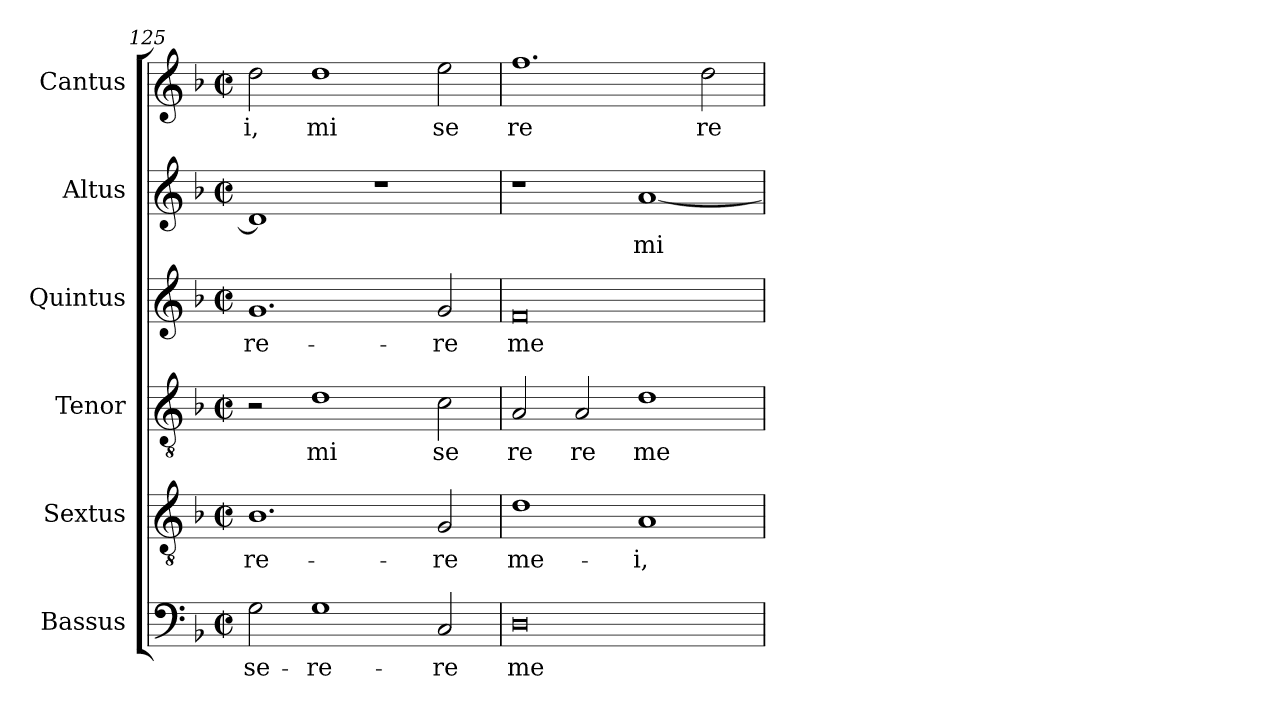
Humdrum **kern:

**kern	**text	**kern	**text	**kern	**text	**kern	**text	**kern	**text	**kern	**text
*part6	*part6	*part5	*part5	*part4	*part4	*part3	*part3	*part2	*part2	*part1	*part1
*staff6	*staff6	*staff5	*staff5	*staff4	*staff4	*staff3	*staff3	*staff2	*staff2	*staff1	*staff1
*I"Bassus	*	*I"Sextus	*	*I"Tenor	*	*I"Quintus	*	*I"Altus	*	*I"Cantus	*
*clefF4	*	*clefGv2	*	*clefGv2	*	*clefG2	*	*clefG2	*	*clefG2	*
*k[b-]	*	*k[b-]	*	*k[b-]	*	*k[b-]	*	*k[b-]	*	*k[b-]	*
*F:	*	*F:	*	*F:	*	*F:	*	*F:	*	*F:	*
*M2/2	*	*M2/2	*	*M2/2	*	*M2/2	*	*M2/2	*	*M2/2	*
*met(c|)	*	*met(c|)	*	*met(c|)	*	*met(c|)	*	*met(c|)	*	*met(c|)	*
=125	=125	=125	=125	=125	=125	=125	=125	=125	=125	=125	=125
!	!LO:LY:b:cj	!	!LO:LY:b:cj	!	!	!	!LO:LY:b:cj	!	!	!	!LO:LY:b:cj
2G\	-se-	1.B-	-re-	2r	.	1.g	-re-	1d]	.	2dd\	i,
!	!LO:LY:b:cj	!	!	!	!LO:LY:b:cj	!	!	!	!	!	!LO:LY:b:cj
1G	-re-	.	.	1d	mi	.	.	.	.	1dd	mi
.	.	.	.	.	.	.	.	1r	.	.	.
!	!LO:LY:b:cj	!	!LO:LY:b:cj	!	!LO:LY:b:cj	!	!LO:LY:b:cj	!	!	!	!LO:LY:b:cj
2C/	-re	2G/	-re	2c\	se	2g/	-re	.	.	2ee\	se
=126	=126	=126	=126	=126	=126	=126	=126	=126	=126	=126	=126
!	!LO:LY:b:cj	!	!LO:LY:b:cj	!	!LO:LY:b:cj	!	!LO:LY:b:cj	!	!	!	!LO:LY:b:cj
0D	me-	1d	me-	2A/	re	0f	me-	1r	.	1.ff	re
!	!	!	!	!	!LO:LY:b:cj	!	!	!	!	!	!
.	.	.	.	2A/	re	.	.	.	.	.	.
!	!	!	!LO:LY:b:cj	!	!LO:LY:b:cj	!	!	!	!LO:LY:b:cj	!	!
.	.	1A	-i,	1d	me	.	.	[<1a	mi-	.	.
!	!	!	!	!	!	!	!	!	!	!	!LO:LY:b:cj
.	.	.	.	.	.	.	.	.	.	2dd\	re
=	=	=	=	=	=	=	=	=	=	=	=
*-	*-	*-	*-	*-	*-	*-	*-	*-	*-	*-	*-
